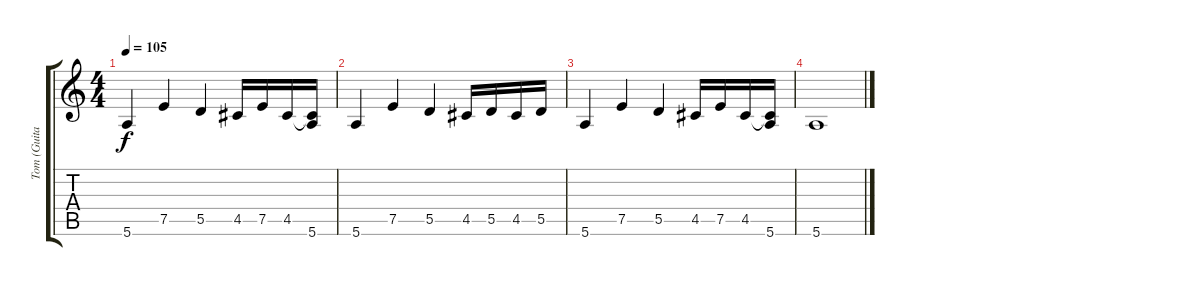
\track ("Tom (Guitar)" "Tom (Guita") {instrument distortionguitar}
\staff {score tabs}
\tuning (E4 B3 G3 D3 A2 E2) {hide}
\ts (4 4)
\tempo 105
\clef g2
\ks c
5.6.4{dy f} 7.5.4 5.5.4 4.5.16 7.5.16 4.5.16 (4.5{t} 5.6).16 |
5.6.4 7.5.4 5.5.4 4.5.16 5.5.16 4.5.16 5.5.16 |
5.6.4 7.5.4 5.5.4 4.5.16 7.5.16 4.5.16 (4.5{t} 5.6).16 |
5.6.1
